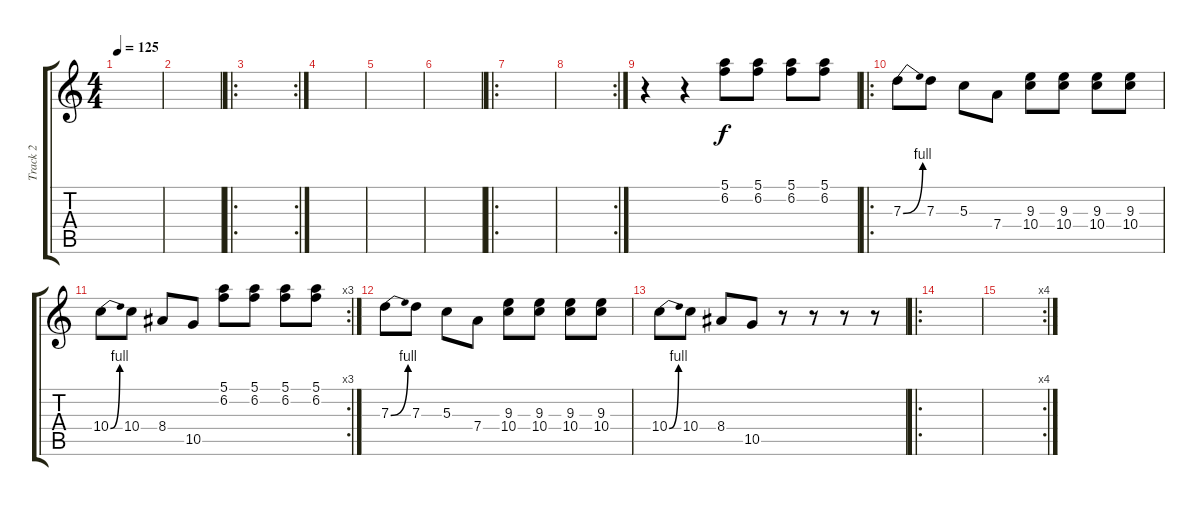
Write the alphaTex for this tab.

\track ("Track 2" "Track 2") {instrument overdrivenguitar}
\staff {score tabs}
\tuning (E4 B3 G3 D3 A2 E2) {hide}
\ts (4 4)
\tempo 125
\clef g2
\ks c
|
|
\ro
\rc 2
|
|
|
|
\ro
|
\rc 2
|
r.4 r.4 (5.1 6.2).8 (5.1 6.2).8 (5.1 6.2).8 (5.1 6.2).8 |
\ro
7.3{be (bend 0 0 60 4)}.8 7.3.8 5.3.8 7.4.8 (9.3 10.4).8 (9.3 10.4).8 (9.3 10.4).8 (9.3 10.4).8 |
\rc 3
10.4{be (bend 0 0 60 4)}.8 10.4.8 8.4.8 10.5.8 (5.1 6.2).8 (5.1 6.2).8 (5.1 6.2).8 (5.1 6.2).8 |
7.3{be (bend 0 0 60 4)}.8 7.3.8 5.3.8 7.4.8 (9.3 10.4).8 (9.3 10.4).8 (9.3 10.4).8 (9.3 10.4).8 |
10.4{be (bend 0 0 60 4)}.8 10.4.8 8.4.8 10.5.8 r.8 r.8 r.8 r.8 |
\ro
|
\rc 4
